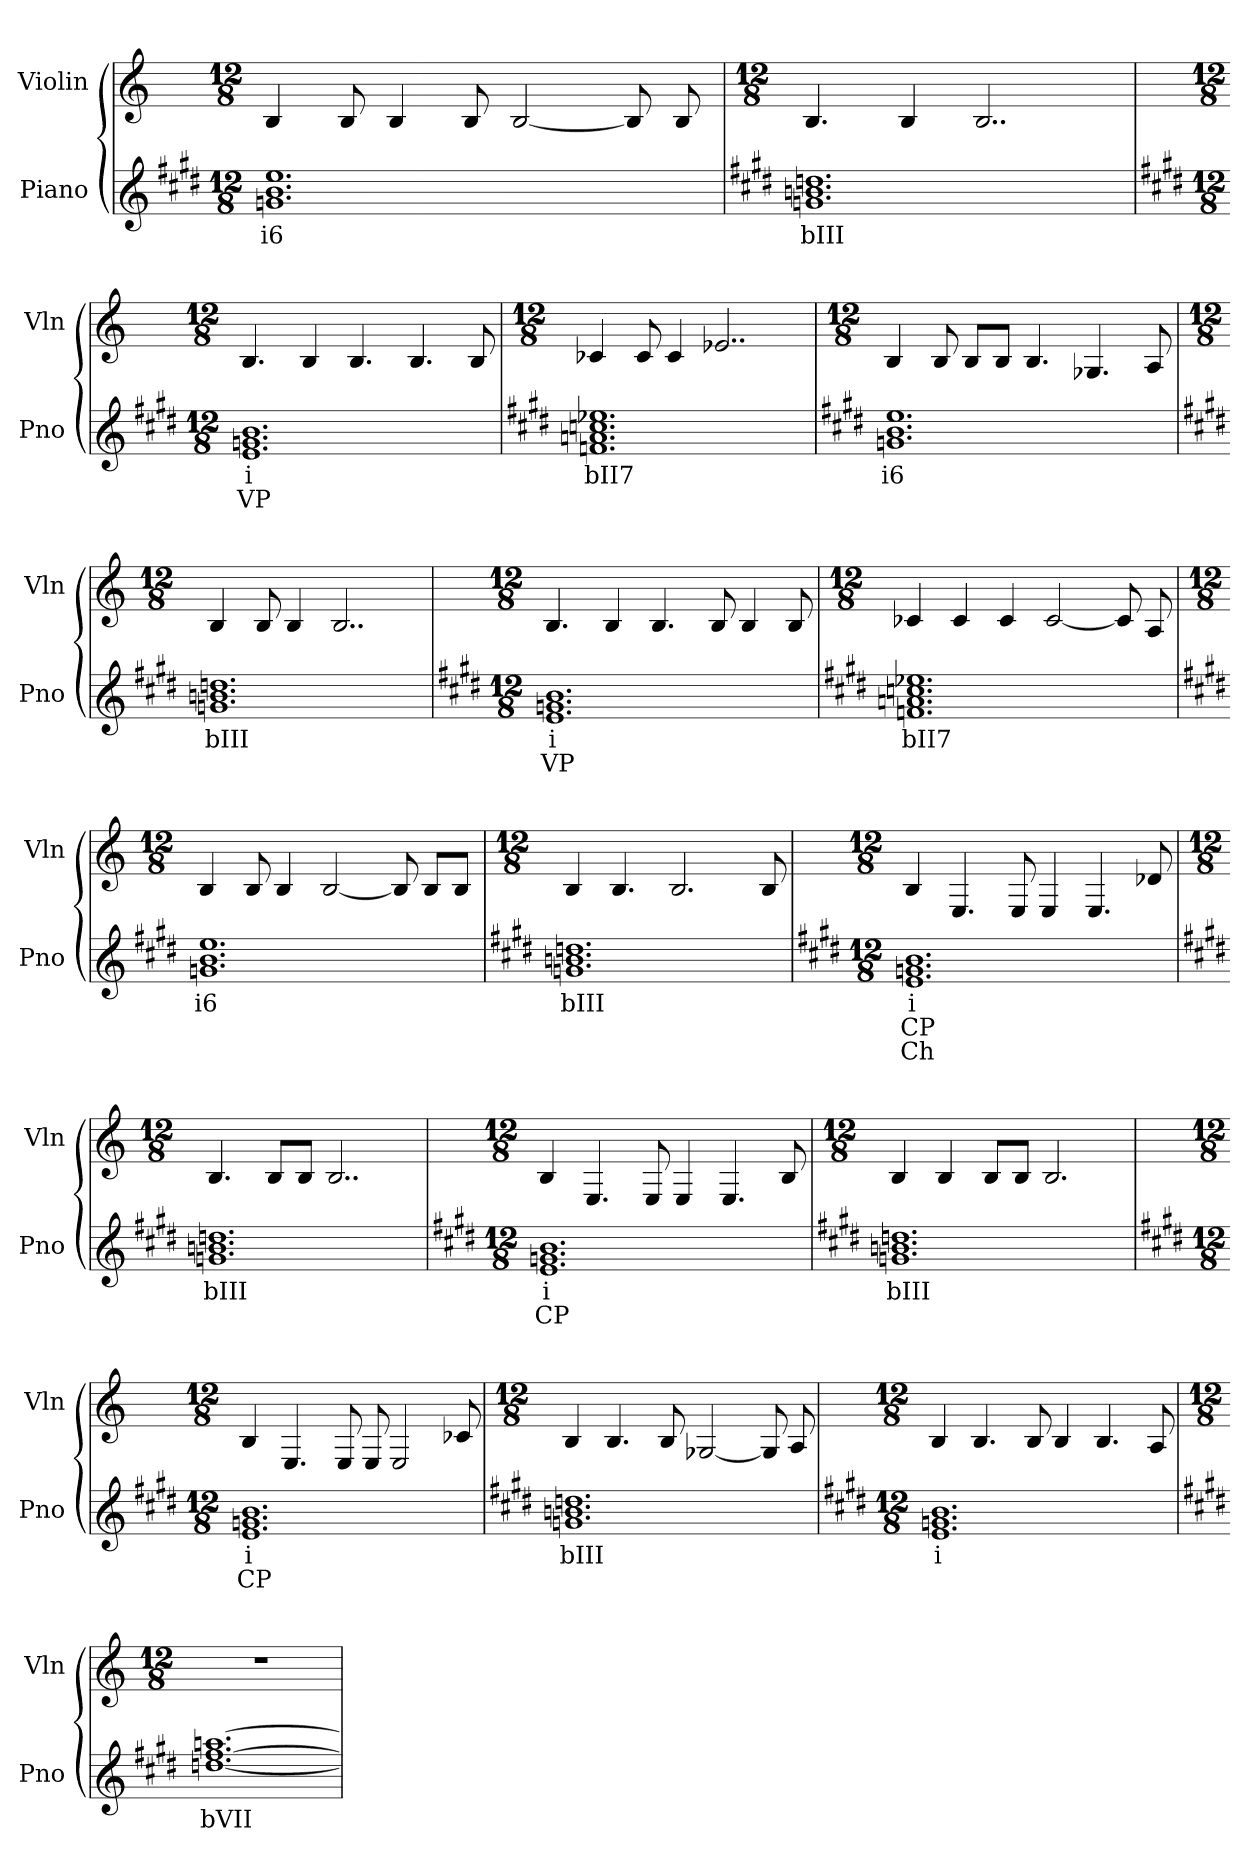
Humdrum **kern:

**kern	**text	**text	**text	**kern
*part2	*part2	*part2	*part2	*part1
*staff2	*staff2	*staff2	*staff2	*staff1
*I"Piano	*	*	*	*I"Violin
*I'Pno	*	*	*	*I'Vln
*k[f#c#g#d#]	*	*	*	*
*E:	*	*	*	*
*M12/8	*	*	*	*M12/8
=	=	=	=	=
1.gn 1.b 1.ee	i6	.	.	4B
.	.	.	.	8B
.	.	.	.	4B
.	.	.	.	8B
.	.	.	.	[2B
.	.	.	.	8B]
.	.	.	.	8B
=	=	=	=	=
*k[f#c#g#d#]	*	*	*	*
*E:	*	*	*	*
*	*	*	*	*M12/8
1.gn 1.bn 1.ddn	bIII	.	.	4.B
.	.	.	.	4B
.	.	.	.	2..B
=	=	=	=	=
*k[f#c#g#d#]	*	*	*	*
*E:	*	*	*	*
*M12/8	*	*	*	*M12/8
1.e 1.gn 1.b	i	VP	.	4.B
.	.	.	.	4B
.	.	.	.	4.B
.	.	.	.	4.B
.	.	.	.	8B
=	=	=	=	=
*k[f#c#g#d#]	*	*	*	*
*E:	*	*	*	*
*	*	*	*	*M12/8
1.fn 1.an 1.ccn 1.ee-X	bII7	.	.	4c-X
.	.	.	.	8c-
.	.	.	.	4c-
.	.	.	.	2..e-X
=	=	=	=	=
*k[f#c#g#d#]	*	*	*	*
*E:	*	*	*	*
*	*	*	*	*M12/8
1.gn 1.b 1.ee	i6	.	.	4B
.	.	.	.	8B
.	.	.	.	8BL
.	.	.	.	8BJ
.	.	.	.	4.B
.	.	.	.	4.G-X
.	.	.	.	8A
=	=	=	=	=
*k[f#c#g#d#]	*	*	*	*
*E:	*	*	*	*
*	*	*	*	*M12/8
1.gn 1.bn 1.ddn	bIII	.	.	4B
.	.	.	.	8B
.	.	.	.	4B
.	.	.	.	2..B
=	=	=	=	=
*k[f#c#g#d#]	*	*	*	*
*E:	*	*	*	*
*M12/8	*	*	*	*M12/8
1.e 1.gn 1.b	i	VP	.	4.B
.	.	.	.	4B
.	.	.	.	4.B
.	.	.	.	8B
.	.	.	.	4B
.	.	.	.	8B
=	=	=	=	=
*k[f#c#g#d#]	*	*	*	*
*E:	*	*	*	*
*	*	*	*	*M12/8
1.fn 1.an 1.ccn 1.ee-X	bII7	.	.	4c-X
.	.	.	.	4c-
.	.	.	.	4c-
.	.	.	.	[2c-
.	.	.	.	8c-]
.	.	.	.	8A
=	=	=	=	=
*k[f#c#g#d#]	*	*	*	*
*E:	*	*	*	*
*	*	*	*	*M12/8
1.gn 1.b 1.ee	i6	.	.	4B
.	.	.	.	8B
.	.	.	.	4B
.	.	.	.	[2B
.	.	.	.	8B]
.	.	.	.	8BL
.	.	.	.	8BJ
=	=	=	=	=
*k[f#c#g#d#]	*	*	*	*
*E:	*	*	*	*
*	*	*	*	*M12/8
1.gn 1.bn 1.ddn	bIII	.	.	4B
.	.	.	.	4.B
.	.	.	.	2.B
.	.	.	.	8B
=	=	=	=	=
*k[f#c#g#d#]	*	*	*	*
*E:	*	*	*	*
*M12/8	*	*	*	*M12/8
1.e 1.gn 1.b	i	CP	Ch	4B
.	.	.	.	4.E
.	.	.	.	8E
.	.	.	.	4E
.	.	.	.	4.E
.	.	.	.	8d-X
=	=	=	=	=
*k[f#c#g#d#]	*	*	*	*
*E:	*	*	*	*
*	*	*	*	*M12/8
1.gn 1.bn 1.ddn	bIII	.	.	4.B
.	.	.	.	8BL
.	.	.	.	8BJ
.	.	.	.	2..B
=	=	=	=	=
*k[f#c#g#d#]	*	*	*	*
*E:	*	*	*	*
*M12/8	*	*	*	*M12/8
1.e 1.gn 1.b	i	CP	.	4B
.	.	.	.	4.E
.	.	.	.	8E
.	.	.	.	4E
.	.	.	.	4.E
.	.	.	.	8B
=	=	=	=	=
*k[f#c#g#d#]	*	*	*	*
*E:	*	*	*	*
*	*	*	*	*M12/8
1.gn 1.bn 1.ddn	bIII	.	.	4B
.	.	.	.	4B
.	.	.	.	8BL
.	.	.	.	8BJ
.	.	.	.	2.B
=	=	=	=	=
*k[f#c#g#d#]	*	*	*	*
*E:	*	*	*	*
*M12/8	*	*	*	*M12/8
1.e 1.gn 1.b	i	CP	.	4B
.	.	.	.	4.E
.	.	.	.	8E
.	.	.	.	8E
.	.	.	.	2E
.	.	.	.	8c-X
=	=	=	=	=
*k[f#c#g#d#]	*	*	*	*
*E:	*	*	*	*
*	*	*	*	*M12/8
1.gn 1.bn 1.ddn	bIII	.	.	4B
.	.	.	.	4.B
.	.	.	.	8B
.	.	.	.	[2G-X
.	.	.	.	8G-]
.	.	.	.	8A
=	=	=	=	=
*k[f#c#g#d#]	*	*	*	*
*E:	*	*	*	*
*M12/8	*	*	*	*M12/8
1.e 1.gn 1.b	i	.	.	4B
.	.	.	.	4.B
.	.	.	.	8B
.	.	.	.	4B
.	.	.	.	4.B
.	.	.	.	8A
=	=	=	=	=
*k[f#c#g#d#]	*	*	*	*
*E:	*	*	*	*
*	*	*	*	*M12/8
[1.ddn [1.ff# [1.aan	bVII	.	.	1.r
=	=	=	=	=
*-	*-	*-	*-	*-
